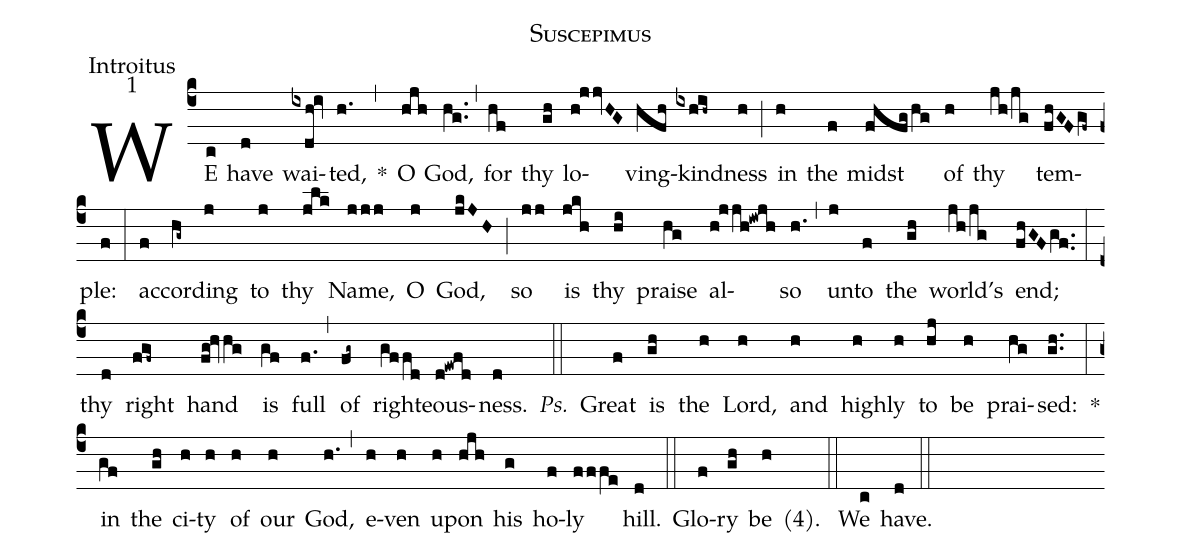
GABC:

name:Suscepimus;
office-part:Introitus;
mode:1;
%%
(c4) WE(c) have(d) wai(ixdh!iv)ted,(h.) *(,) O(hjh) God,(hg..) (,) for(hf) thy(gh) lo(h!jjvHG)ving(hfh)kind(ixhih~)ness(h) (;) in(h) the(f) midst(fhfg/hg) of(h) thy(jh/jg) tem(fhGF/gf~)ple:(f) (:) ac(f)cor(hg~)ding(j) to(j) thy(jlk) Name,(jjj) O(j) God,(jkJH) (;) so(jj) is(jkh) thy(hi) praise(hg) al(h!jjh!iwjh)so(h.) (,) un(j)to(f) the(gh) world's(jh/jg) end;(fhGFgf..) (:) thy(d) right(fgf~) hand(fg!hvhg) is(gf) full(f.) (,) of(fg~) righ(gffd)teous(d!ewfd)ness.(d) <i>Ps.</i>(::) Great(f) is(gh) the(h) Lord,(h) and(h) high(h)ly(h) to(hj) be(h) prai(hg)sed:(gh..) *(:) in(gf) the(gh) ci(h)ty(h) of(h) our(h) God,(h.) (,) e(h)ven(h) up(h)on(hjh) his(g) ho(f)ly(fffe) hill.(d) (::) Glo(f)ry(gh) be(h) <v>(</v>4<v>)</v>.() (::) We(c) have.(d) (::)
